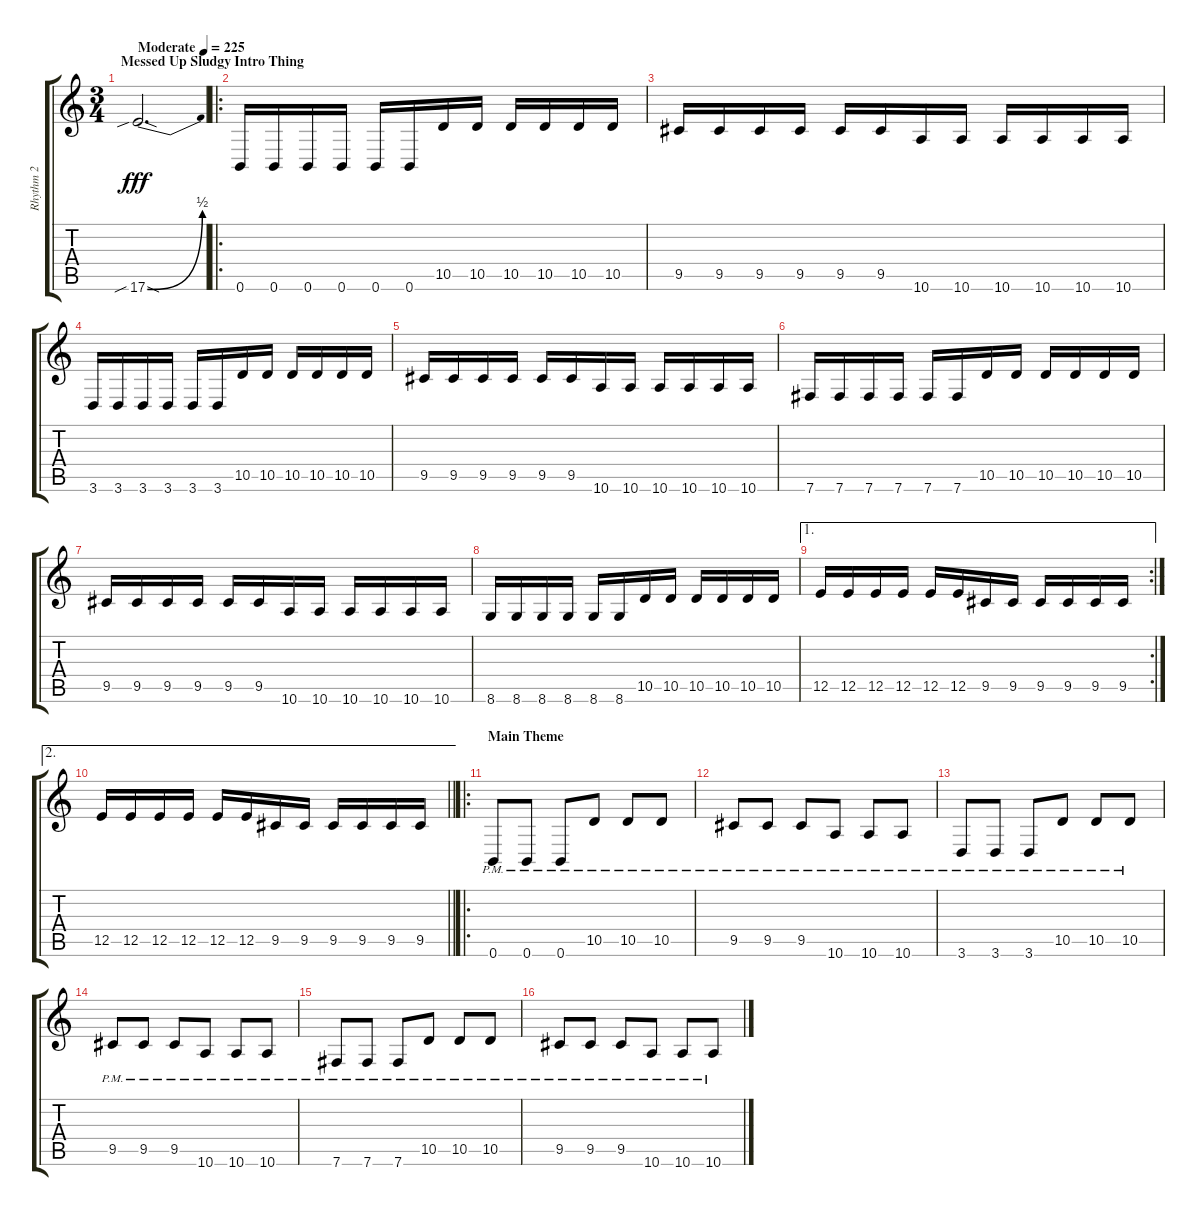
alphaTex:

\track ("Rhythm 2" "Rhythm 2") {instrument distortionguitar}
\staff {score tabs}
\tuning (B3 Gb3 D3 A2 E2 B1) {hide}
\ts (3 4)
\section ("" "Messed Up Sludgy Intro Thing")
\tempo (225 "Moderate")
\clef g2
\ks c
17.6{be (bend 0 0 60 2) sib sod}.2{d dy fff volume 7 balance 8 instrument distortionguitar} |
\ro
0.6.16 0.6.16 0.6.16 0.6.16 0.6.16 0.6.16 10.5.16 10.5.16 10.5.16 10.5.16 10.5.16 10.5.16 |
9.5.16 9.5.16 9.5.16 9.5.16 9.5.16 9.5.16 10.6.16 10.6.16 10.6.16 10.6.16 10.6.16 10.6.16 |
3.6.16 3.6.16 3.6.16 3.6.16 3.6.16 3.6.16 10.5.16 10.5.16 10.5.16 10.5.16 10.5.16 10.5.16 |
9.5.16 9.5.16 9.5.16 9.5.16 9.5.16 9.5.16 10.6.16 10.6.16 10.6.16 10.6.16 10.6.16 10.6.16 |
7.6.16 7.6.16 7.6.16 7.6.16 7.6.16 7.6.16 10.5.16 10.5.16 10.5.16 10.5.16 10.5.16 10.5.16 |
9.5.16 9.5.16 9.5.16 9.5.16 9.5.16 9.5.16 10.6.16 10.6.16 10.6.16 10.6.16 10.6.16 10.6.16 |
8.6.16 8.6.16 8.6.16 8.6.16 8.6.16 8.6.16 10.5.16 10.5.16 10.5.16 10.5.16 10.5.16 10.5.16 |
\ae 1
\rc 2
12.5.16 12.5.16 12.5.16 12.5.16 12.5.16 12.5.16 9.5.16 9.5.16 9.5.16 9.5.16 9.5.16 9.5.16 |
\ae 2
\barLineRight lightlight
12.5.16 12.5.16 12.5.16 12.5.16 12.5.16 12.5.16 9.5.16 9.5.16 9.5.16 9.5.16 9.5.16 9.5.16 |
\ro
\section ("" "Main Theme")
0.6{pm}.8{volume 11 balance 16 instrument distortionguitar} 0.6{pm}.8 0.6{pm}.8 10.5{pm}.8 10.5{pm}.8 10.5{pm}.8 |
9.5{pm}.8 9.5{pm}.8 9.5{pm}.8 10.6{pm}.8 10.6{pm}.8 10.6{pm}.8 |
3.6{pm}.8 3.6{pm}.8 3.6{pm}.8 10.5{pm}.8 10.5{pm}.8 10.5{pm}.8 |
9.5{pm}.8 9.5{pm}.8 9.5{pm}.8 10.6{pm}.8 10.6{pm}.8 10.6{pm}.8 |
7.6{pm}.8 7.6{pm}.8 7.6{pm}.8 10.5{pm}.8 10.5{pm}.8 10.5{pm}.8 |
9.5{pm}.8 9.5{pm}.8 9.5{pm}.8 10.6{pm}.8 10.6{pm}.8 10.6{pm}.8
